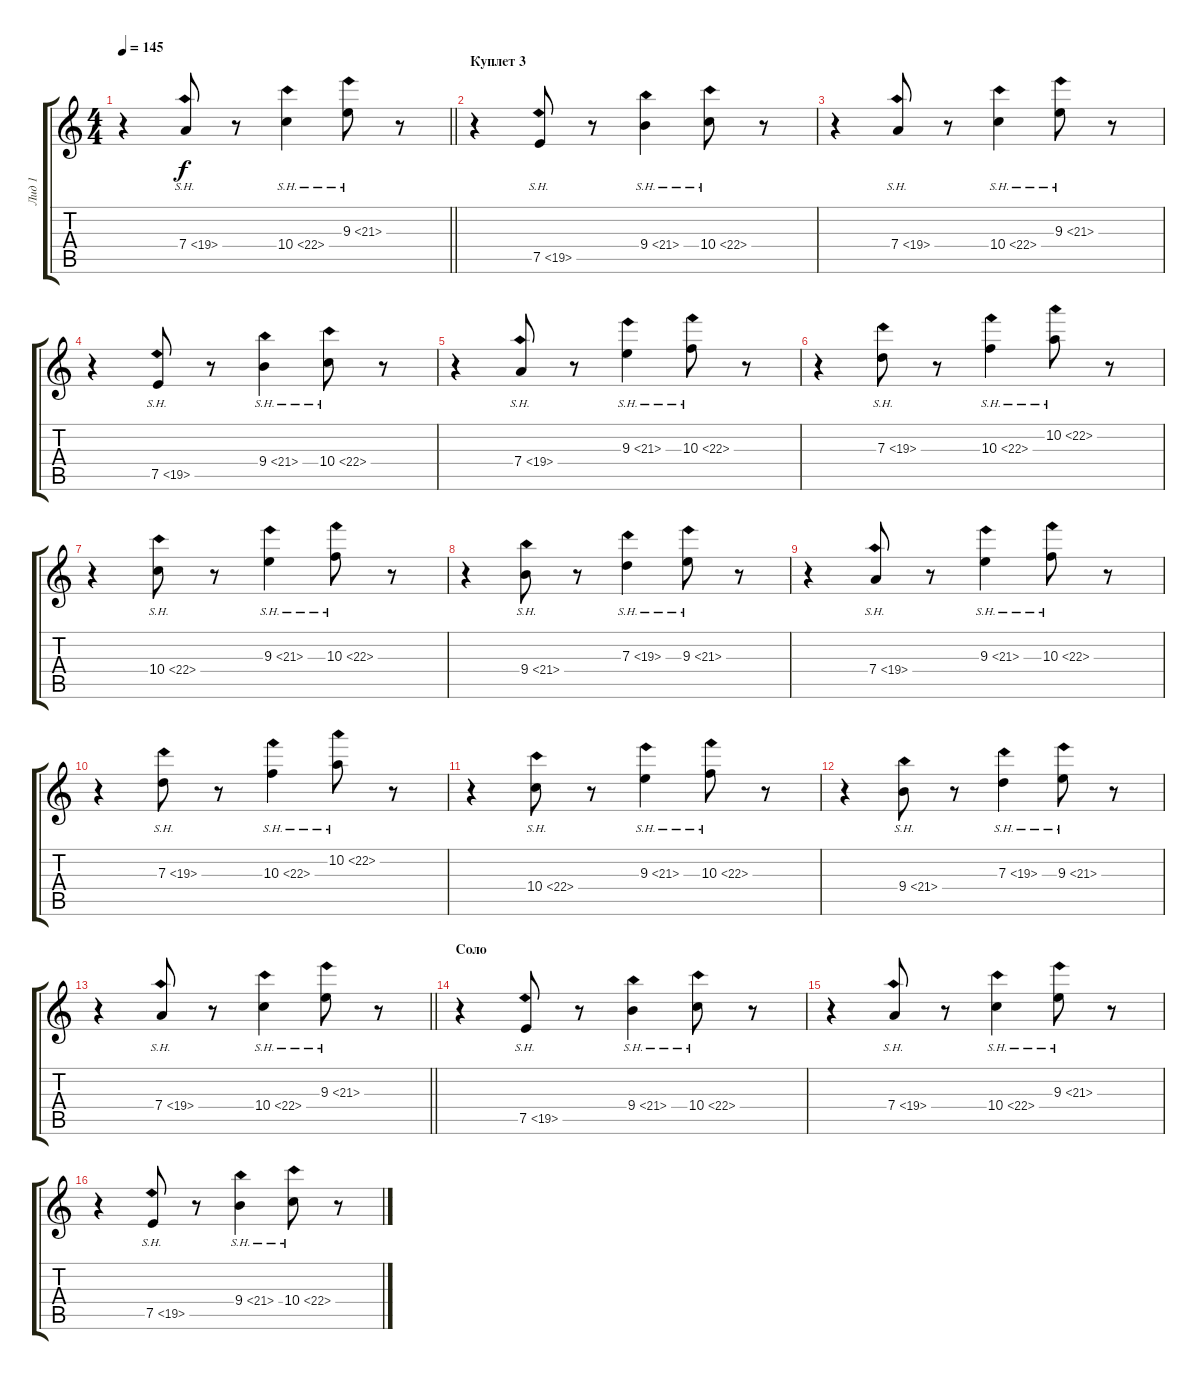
\track ("Лид 1" "Лид 1") {instrument distortionguitar}
\staff {score tabs}
\tuning (E4 B3 G3 D3 A2 E2) {hide}
\ts (4 4)
\tempo 145
\clef g2
\barLineRight lightlight
\ks c
r.4{dy f} 7.4{sh 12}.8 r.8 10.4{sh 12}.4 9.3{sh 12}.8 r.8 |
\section ("" "Куплет 3")
r.4 7.5{sh 12}.8 r.8 9.4{sh 12}.4 10.4{sh 12}.8 r.8 |
r.4 7.4{sh 12}.8 r.8 10.4{sh 12}.4 9.3{sh 12}.8 r.8 |
r.4 7.5{sh 12}.8 r.8 9.4{sh 12}.4 10.4{sh 12}.8 r.8 |
r.4 7.4{sh 12}.8 r.8 9.3{sh 12}.4 10.3{sh 12}.8 r.8 |
r.4 7.3{sh 12}.8 r.8 10.3{sh 12}.4 10.2{sh 12}.8 r.8 |
r.4 10.4{sh 12}.8 r.8 9.3{sh 12}.4 10.3{sh 12}.8 r.8 |
r.4 9.4{sh 12}.8 r.8 7.3{sh 12}.4 9.3{sh 12}.8 r.8 |
r.4 7.4{sh 12}.8 r.8 9.3{sh 12}.4 10.3{sh 12}.8 r.8 |
r.4 7.3{sh 12}.8 r.8 10.3{sh 12}.4 10.2{sh 12}.8 r.8 |
r.4 10.4{sh 12}.8 r.8 9.3{sh 12}.4 10.3{sh 12}.8 r.8 |
r.4 9.4{sh 12}.8 r.8 7.3{sh 12}.4 9.3{sh 12}.8 r.8 |
\barLineRight lightlight
r.4 7.4{sh 12}.8 r.8 10.4{sh 12}.4 9.3{sh 12}.8 r.8 |
\section ("" "Соло")
r.4 7.5{sh 12}.8 r.8 9.4{sh 12}.4 10.4{sh 12}.8 r.8 |
r.4 7.4{sh 12}.8 r.8 10.4{sh 12}.4 9.3{sh 12}.8 r.8 |
r.4 7.5{sh 12}.8 r.8 9.4{sh 12}.4 10.4{sh 12}.8 r.8
